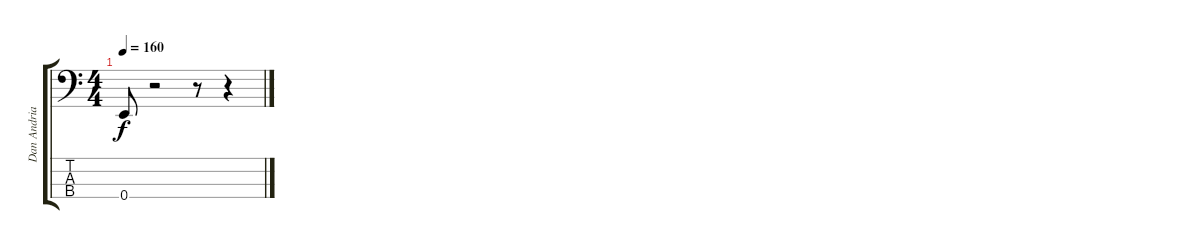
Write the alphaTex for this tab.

\track ("Dan Andriano" "Dan Andria") {instrument electricbassfinger}
\staff {score tabs}
\tuning (G2 D2 A1 E1) {hide}
\ts (4 4)
\tempo 160
\clef f4
\ks c
0.4.8{dy f} r.2 r.8 r.4
